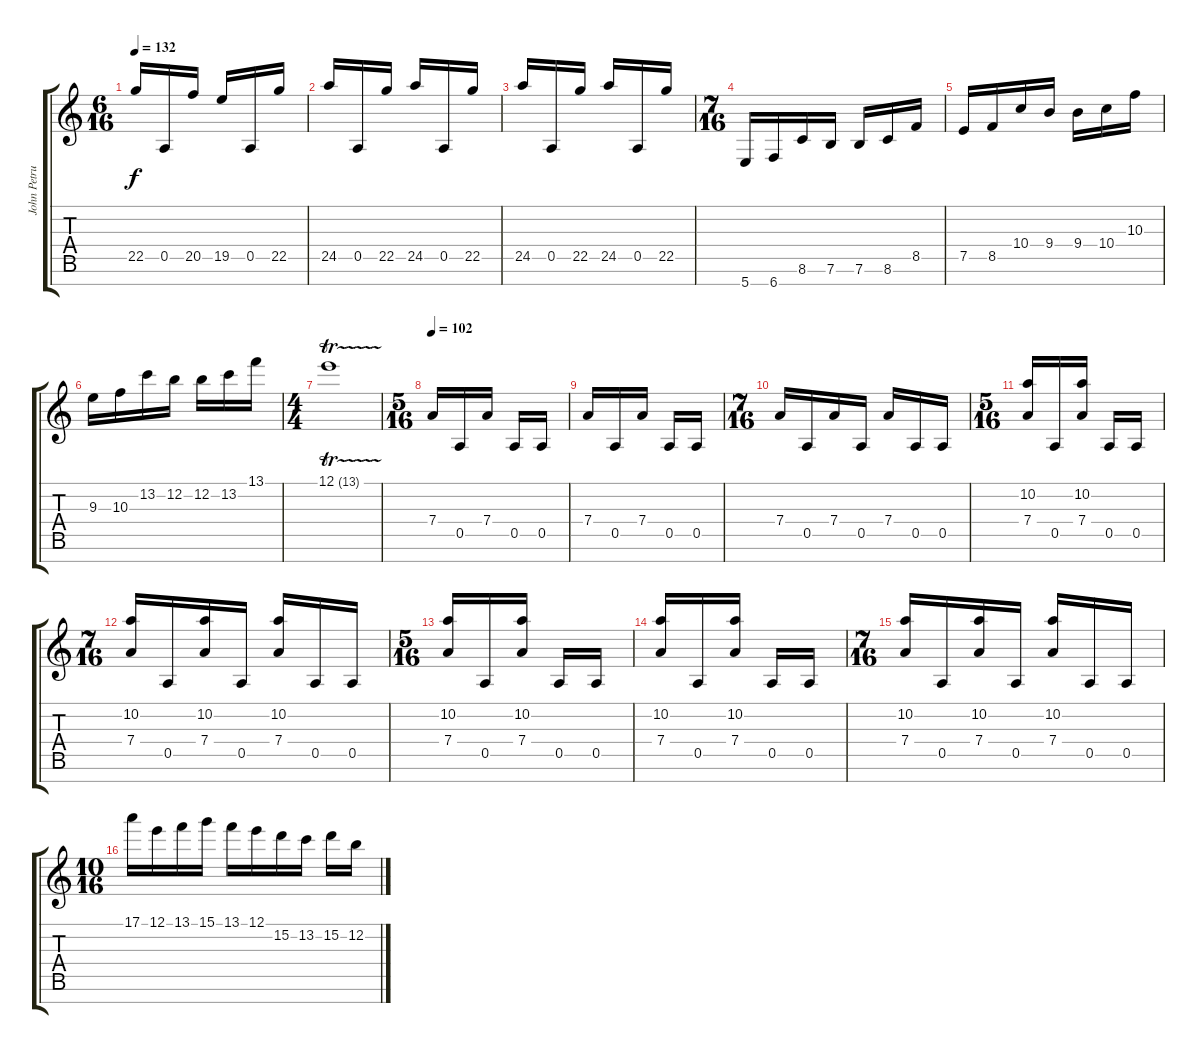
\track ("John Petrucci Guitar 1 (main)" "John Petru") {instrument distortionguitar}
\staff {score tabs}
\tuning (E4 B3 G3 D3 A2 E2 B1) {hide}
\ts (6 16)
\tempo 132
\clef g2
\ks c
22.5.16{dy f} 0.5.16 20.5.16 19.5.16 0.5.16 22.5.16 |
24.5.16 0.5.16 22.5.16 24.5.16 0.5.16 22.5.16 |
24.5.16 0.5.16 22.5.16 24.5.16 0.5.16 22.5.16 |
\ts (7 16)
5.7.16 6.7.16 8.6.16 7.6.16 7.6.16 8.6.16 8.5.16 |
7.5.16 8.5.16 10.4.16 9.4.16 9.4.16 10.4.16 10.3.16 |
9.3.16 10.3.16 13.2.16 12.2.16 12.2.16 13.2.16 13.1.16 |
\ts (4 4)
12.1{tr (13 32)}.1 |
\ts (5 16)
\tempo 102
7.4.16 0.5.16 7.4.16 0.5.16 0.5.16 |
7.4.16 0.5.16 7.4.16 0.5.16 0.5.16 |
\ts (7 16)
7.4.16 0.5.16 7.4.16 0.5.16 7.4.16 0.5.16 0.5.16 |
\ts (5 16)
(10.2 7.4).16 0.5.16 (10.2 7.4).16 0.5.16 0.5.16 |
\ts (7 16)
(10.2 7.4).16 0.5.16 (10.2 7.4).16 0.5.16 (10.2 7.4).16 0.5.16 0.5.16 |
\ts (5 16)
(10.2 7.4).16 0.5.16 (10.2 7.4).16 0.5.16 0.5.16 |
(10.2 7.4).16 0.5.16 (10.2 7.4).16 0.5.16 0.5.16 |
\ts (7 16)
(10.2 7.4).16 0.5.16 (10.2 7.4).16 0.5.16 (10.2 7.4).16 0.5.16 0.5.16 |
\ts (10 16)
17.1.16 12.1.16 13.1.16 15.1.16 13.1.16 12.1.16 15.2.16 13.2.16 15.2.16 12.2.16
